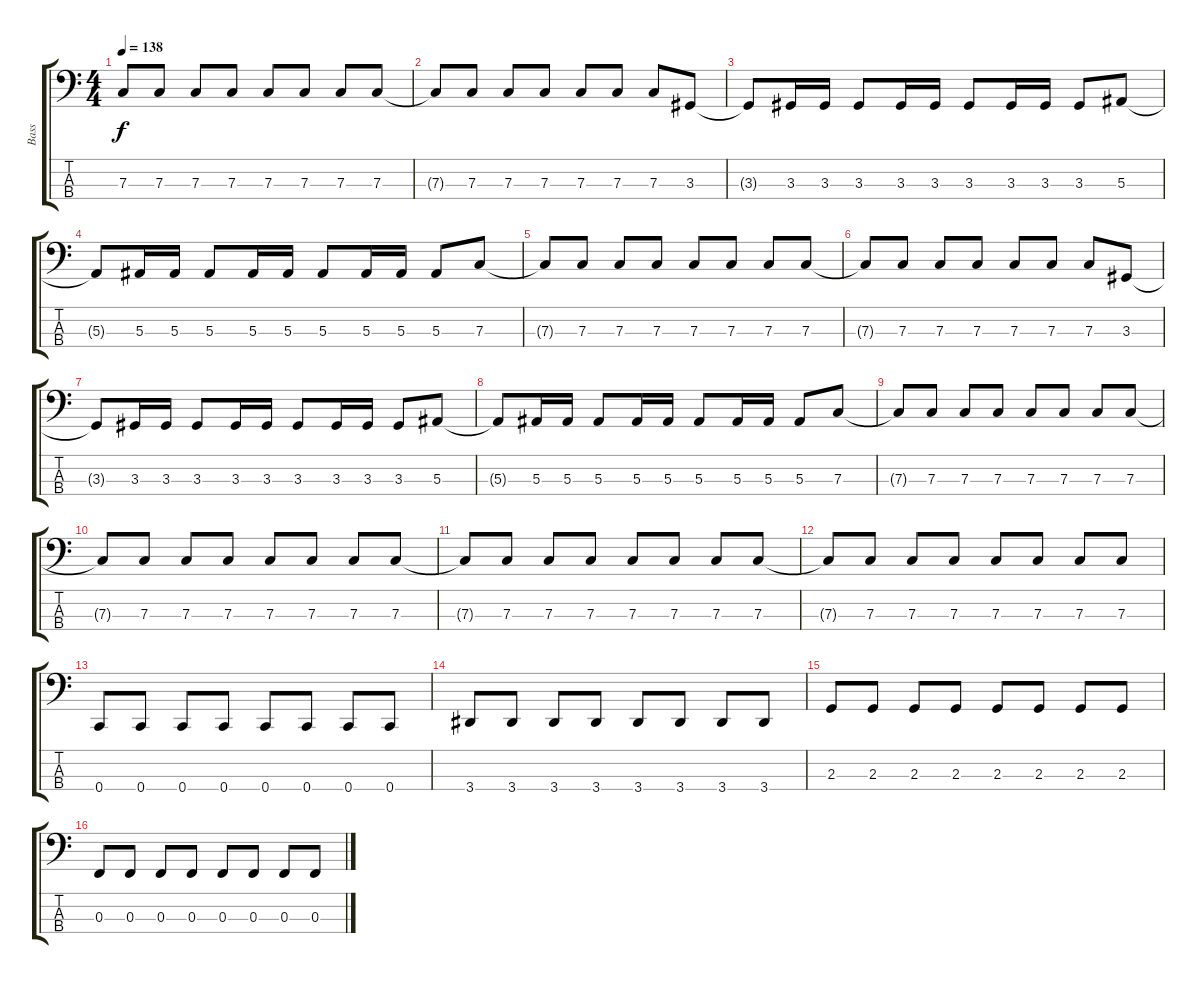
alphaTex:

\track ("Bass" "Bass") {instrument slapbass1}
\staff {score tabs}
\tuning (Eb2 Bb1 F1 C1) {hide}
\ts (4 4)
\tempo 138
\clef f4
\ks c
7.3{t}.8{dy f} 7.3.8 7.3.8 7.3.8 7.3.8 7.3.8 7.3.8 7.3.8 |
7.3{t}.8 7.3.8 7.3.8 7.3.8 7.3.8 7.3.8 7.3.8 3.3.8 |
3.3{t}.8 3.3.16 3.3.16 3.3.8 3.3.16 3.3.16 3.3.8 3.3.16 3.3.16 3.3.8 5.3.8 |
5.3{t}.8 5.3.16 5.3.16 5.3.8 5.3.16 5.3.16 5.3.8 5.3.16 5.3.16 5.3.8 7.3.8 |
7.3{t}.8 7.3.8 7.3.8 7.3.8 7.3.8 7.3.8 7.3.8 7.3.8 |
7.3{t}.8 7.3.8 7.3.8 7.3.8 7.3.8 7.3.8 7.3.8 3.3.8 |
3.3{t}.8 3.3.16 3.3.16 3.3.8 3.3.16 3.3.16 3.3.8 3.3.16 3.3.16 3.3.8 5.3.8 |
5.3{t}.8 5.3.16 5.3.16 5.3.8 5.3.16 5.3.16 5.3.8 5.3.16 5.3.16 5.3.8 7.3.8 |
7.3{t}.8 7.3.8 7.3.8 7.3.8 7.3.8 7.3.8 7.3.8 7.3.8 |
7.3{t}.8 7.3.8 7.3.8 7.3.8 7.3.8 7.3.8 7.3.8 7.3.8 |
7.3{t}.8 7.3.8 7.3.8 7.3.8 7.3.8 7.3.8 7.3.8 7.3.8 |
7.3{t}.8 7.3.8 7.3.8 7.3.8 7.3.8 7.3.8 7.3.8 7.3.8 |
0.4.8 0.4.8 0.4.8 0.4.8 0.4.8 0.4.8 0.4.8 0.4.8 |
3.4.8 3.4.8 3.4.8 3.4.8 3.4.8 3.4.8 3.4.8 3.4.8 |
2.3.8 2.3.8 2.3.8 2.3.8 2.3.8 2.3.8 2.3.8 2.3.8 |
0.3.8 0.3.8 0.3.8 0.3.8 0.3.8 0.3.8 0.3.8 0.3.8
